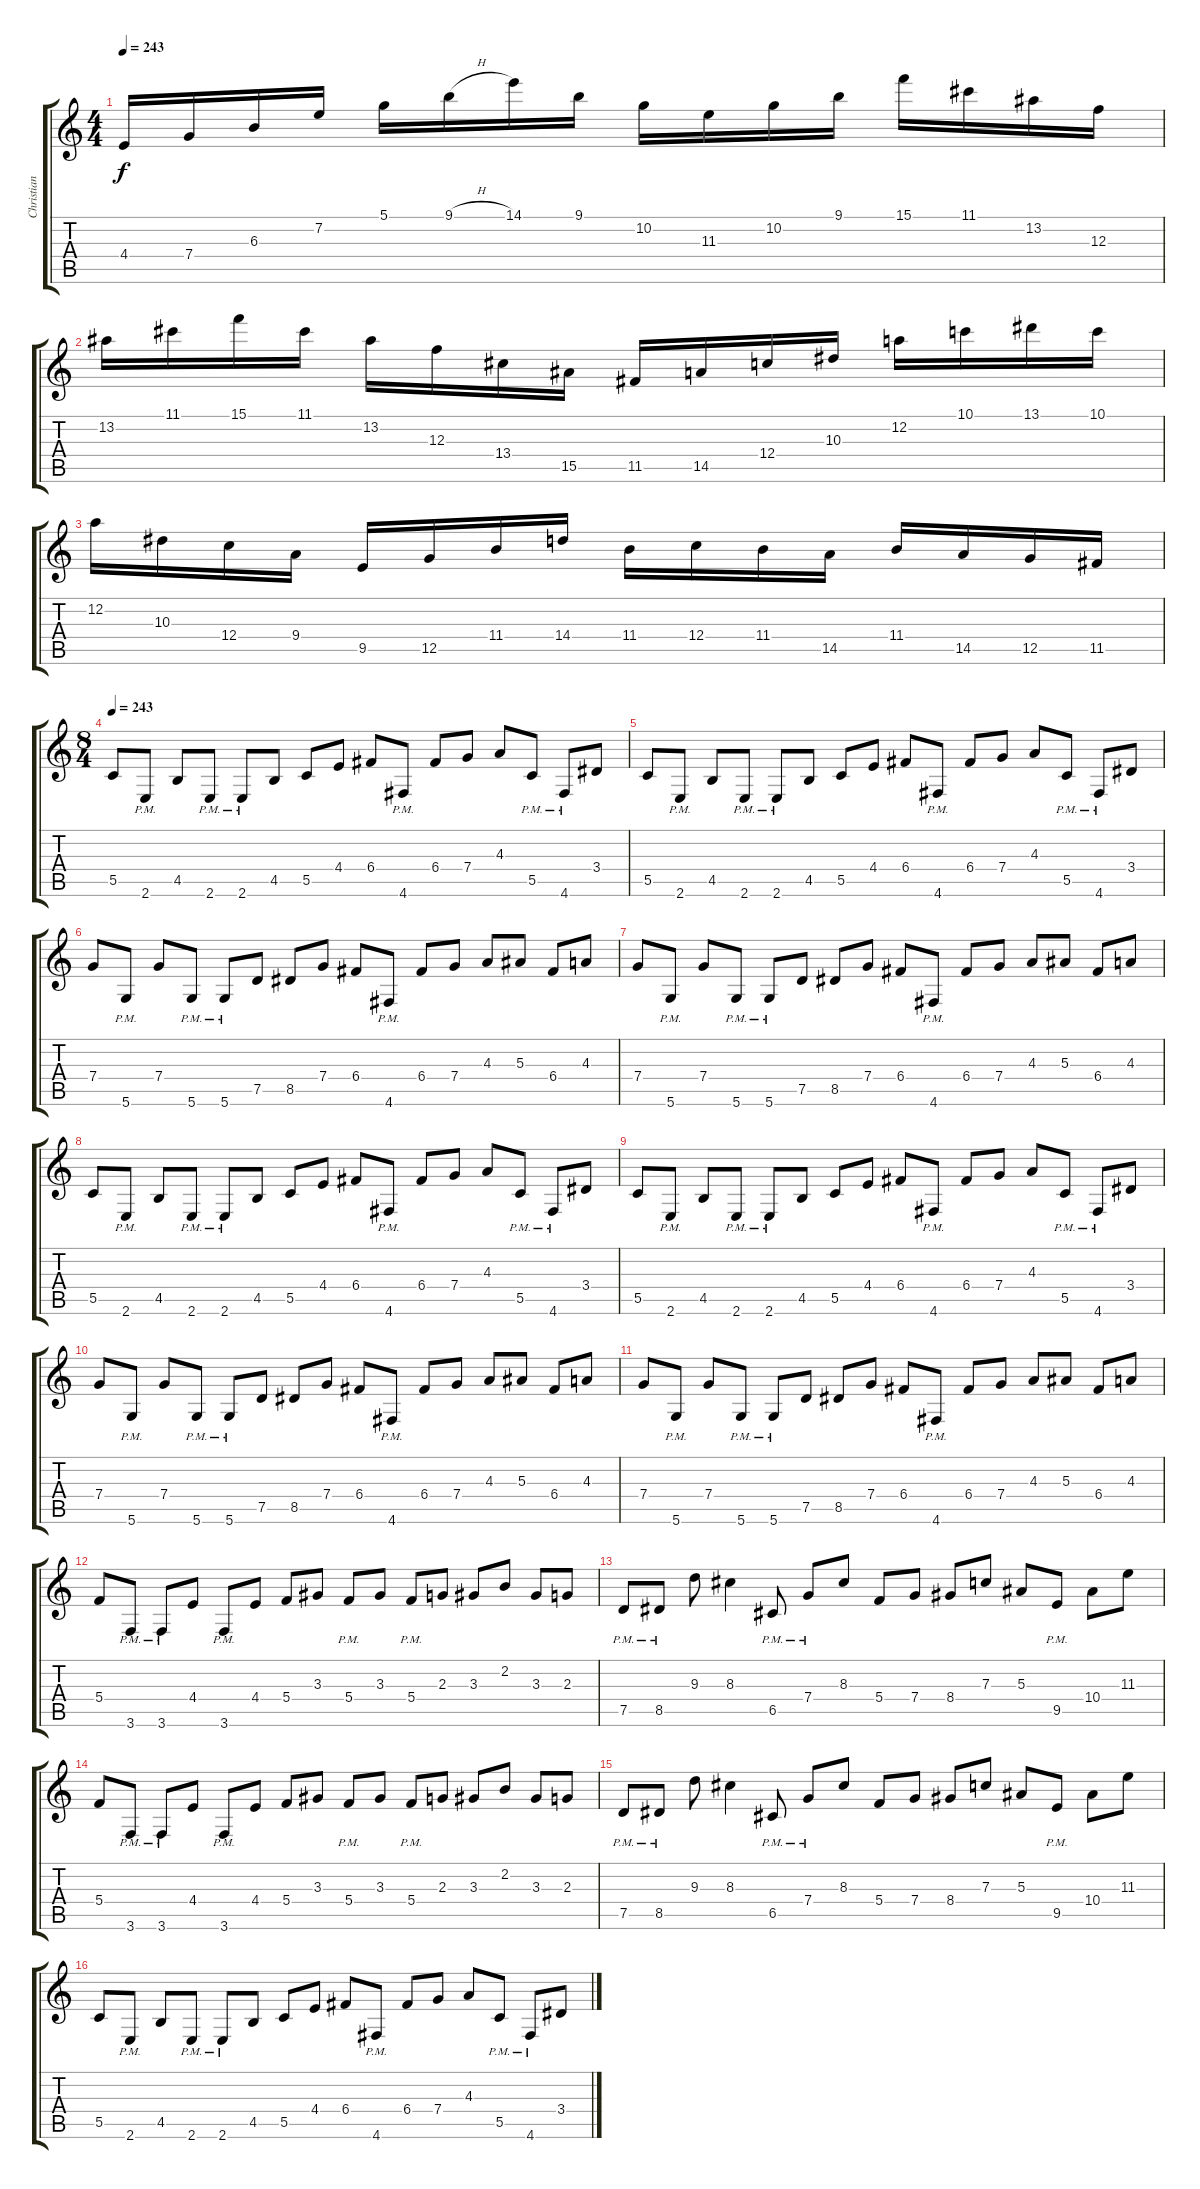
\track ("Christian Muenzner" "Christian ") {instrument overdrivenguitar}
\staff {score tabs}
\tuning (D4 A3 F3 C3 G2 D2) {hide}
\ts (4 4)
\tempo 243
\tempo 163
\tempo 243
\clef g2
\ks c
4.4.16{dy f instrument overdrivenguitar} 7.4.16 6.3.16 7.2.16 5.1.16 9.1{h}.16 14.1.16 9.1.16 10.2.16 11.3.16 10.2.16 9.1.16 15.1.16 11.1.16 13.2.16 12.3.16 |
13.2.16 11.1.16 15.1.16 11.1.16 13.2.16 12.3.16 13.4.16 15.5.16 11.5.16 14.5.16 12.4.16 10.3.16 12.2.16 10.1.16 13.1.16 10.1.16 |
12.2.16 10.3.16 12.4.16 9.4.16 9.5.16 12.5.16 11.4.16 14.4.16 11.4.16 12.4.16 11.4.16 14.5.16 11.4.16 14.5.16 12.5.16 11.5.16 |
\ts (8 4)
\tempo 243
5.5.8 2.6{pm}.8 4.5.8 2.6{pm}.8 2.6{pm}.8 4.5.8 5.5.8 4.4.8 6.4.8 4.6{pm}.8 6.4.8 7.4.8 4.3.8 5.5{pm}.8 4.6{pm}.8 3.4.8 |
5.5.8 2.6{pm}.8 4.5.8 2.6{pm}.8 2.6{pm}.8 4.5.8 5.5.8 4.4.8 6.4.8 4.6{pm}.8 6.4.8 7.4.8 4.3.8 5.5{pm}.8 4.6{pm}.8 3.4.8 |
7.4.8 5.6{pm}.8 7.4.8 5.6{pm}.8 5.6{pm}.8 7.5.8 8.5.8 7.4.8 6.4.8 4.6{pm}.8 6.4.8 7.4.8 4.3.8 5.3.8 6.4.8 4.3.8 |
7.4.8 5.6{pm}.8 7.4.8 5.6{pm}.8 5.6{pm}.8 7.5.8 8.5.8 7.4.8 6.4.8 4.6{pm}.8 6.4.8 7.4.8 4.3.8 5.3.8 6.4.8 4.3.8 |
5.5.8 2.6{pm}.8 4.5.8 2.6{pm}.8 2.6{pm}.8 4.5.8 5.5.8 4.4.8 6.4.8 4.6{pm}.8 6.4.8 7.4.8 4.3.8 5.5{pm}.8 4.6{pm}.8 3.4.8 |
5.5.8 2.6{pm}.8 4.5.8 2.6{pm}.8 2.6{pm}.8 4.5.8 5.5.8 4.4.8 6.4.8 4.6{pm}.8 6.4.8 7.4.8 4.3.8 5.5{pm}.8 4.6{pm}.8 3.4.8 |
7.4.8 5.6{pm}.8 7.4.8 5.6{pm}.8 5.6{pm}.8 7.5.8 8.5.8 7.4.8 6.4.8 4.6{pm}.8 6.4.8 7.4.8 4.3.8 5.3.8 6.4.8 4.3.8 |
7.4.8 5.6{pm}.8 7.4.8 5.6{pm}.8 5.6{pm}.8 7.5.8 8.5.8 7.4.8 6.4.8 4.6{pm}.8 6.4.8 7.4.8 4.3.8 5.3.8 6.4.8 4.3.8 |
5.4.8 3.6{pm}.8 3.6{pm}.8 4.4.8 3.6{pm}.8 4.4.8 5.4.8 3.3.8 5.4{pm}.8 3.3.8 5.4{pm}.8 2.3.8 3.3.8 2.2.8 3.3.8 2.3.8 |
7.5{pm}.8 8.5{pm}.8 9.3.8 8.3.4 6.5{pm}.8 7.4{pm}.8 8.3.8 5.4.8 7.4.8 8.4.8 7.3.8 5.3.8 9.5{pm}.8 10.4.8 11.3.8 |
5.4.8 3.6{pm}.8 3.6{pm}.8 4.4.8 3.6{pm}.8 4.4.8 5.4.8 3.3.8 5.4{pm}.8 3.3.8 5.4{pm}.8 2.3.8 3.3.8 2.2.8 3.3.8 2.3.8 |
7.5{pm}.8 8.5{pm}.8 9.3.8 8.3.4 6.5{pm}.8 7.4{pm}.8 8.3.8 5.4.8 7.4.8 8.4.8 7.3.8 5.3.8 9.5{pm}.8 10.4.8 11.3.8 |
5.5.8 2.6{pm}.8 4.5.8 2.6{pm}.8 2.6{pm}.8 4.5.8 5.5.8 4.4.8 6.4.8 4.6{pm}.8 6.4.8 7.4.8 4.3.8 5.5{pm}.8 4.6{pm}.8 3.4.8
